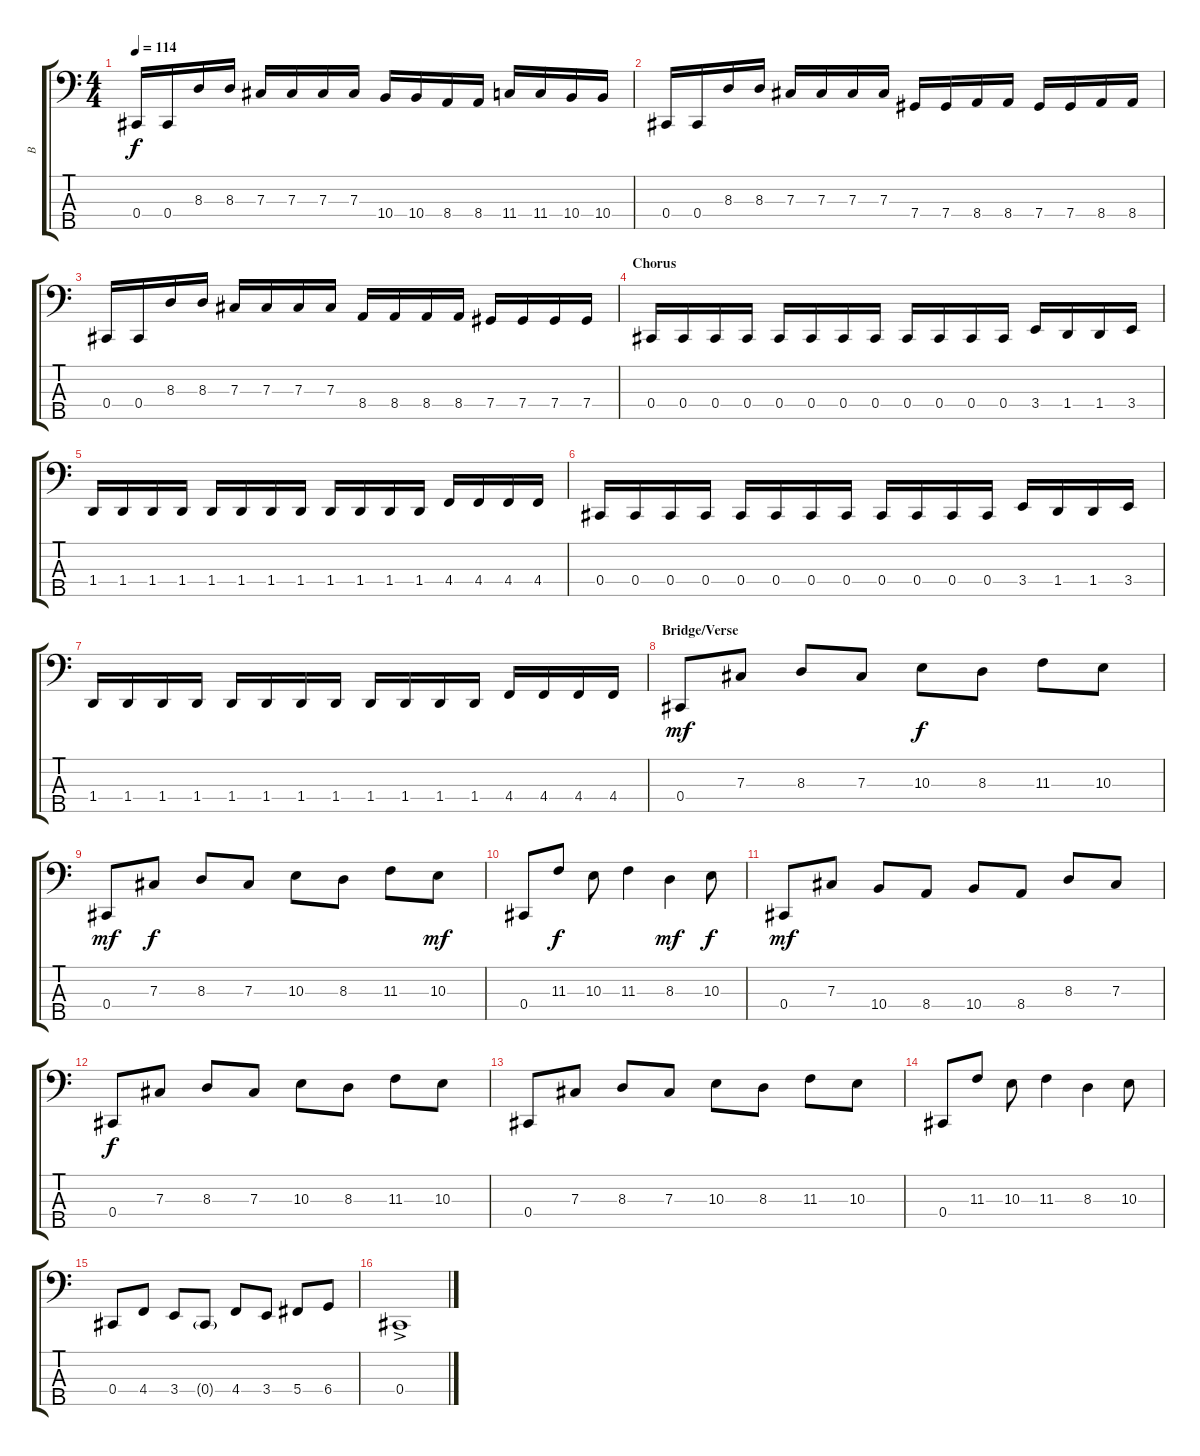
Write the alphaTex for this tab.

\track ("B" "B") {instrument electricbassfinger}
\staff {score tabs}
\tuning (E2 B1 Gb1 Db1 Ab0) {hide}
\ts (4 4)
\tempo 114
\clef f4
\ks c
0.4.16{dy f} 0.4.16 8.3.16 8.3.16 7.3.16 7.3.16 7.3.16 7.3.16 10.4.16 10.4.16 8.4.16 8.4.16 11.4.16 11.4.16 10.4.16 10.4.16 |
0.4.16 0.4.16 8.3.16 8.3.16 7.3.16 7.3.16 7.3.16 7.3.16 7.4.16 7.4.16 8.4.16 8.4.16 7.4.16 7.4.16 8.4.16 8.4.16 |
0.4.16 0.4.16 8.3.16 8.3.16 7.3.16 7.3.16 7.3.16 7.3.16 8.4.16 8.4.16 8.4.16 8.4.16 7.4.16 7.4.16 7.4.16 7.4.16 |
\section ("" "Chorus")
0.4.16 0.4.16 0.4.16 0.4.16 0.4.16 0.4.16 0.4.16 0.4.16 0.4.16 0.4.16 0.4.16 0.4.16 3.4.16 1.4.16 1.4.16 3.4.16 |
1.4.16 1.4.16 1.4.16 1.4.16 1.4.16 1.4.16 1.4.16 1.4.16 1.4.16 1.4.16 1.4.16 1.4.16 4.4.16 4.4.16 4.4.16 4.4.16 |
0.4.16 0.4.16 0.4.16 0.4.16 0.4.16 0.4.16 0.4.16 0.4.16 0.4.16 0.4.16 0.4.16 0.4.16 3.4.16 1.4.16 1.4.16 3.4.16 |
1.4.16 1.4.16 1.4.16 1.4.16 1.4.16 1.4.16 1.4.16 1.4.16 1.4.16 1.4.16 1.4.16 1.4.16 4.4.16 4.4.16 4.4.16 4.4.16 |
\section ("" "Bridge/Verse")
0.4.8{dy mf} 7.3.8 8.3.8 7.3.8 10.3.8{dy f} 8.3.8 11.3.8 10.3.8 |
0.4.8{dy mf} 7.3.8{dy f} 8.3.8 7.3.8 10.3.8 8.3.8 11.3.8 10.3.8{dy mf} |
0.4.8 11.3.8{dy f} 10.3.8 11.3.4 8.3.4{dy mf} 10.3.8{dy f} |
0.4.8{dy mf} 7.3.8 10.4.8 8.4.8 10.4.8 8.4.8 8.3.8 7.3.8 |
0.4.8{dy f} 7.3.8 8.3.8 7.3.8 10.3.8 8.3.8 11.3.8 10.3.8 |
0.4.8 7.3.8 8.3.8 7.3.8 10.3.8 8.3.8 11.3.8 10.3.8 |
0.4.8 11.3.8 10.3.8 11.3.4 8.3.4 10.3.8 |
0.4.8 4.4.8 3.4.8 0.4{g}.8 4.4.8 3.4.8 5.4.8 6.4.8 |
0.4{ac}.1
